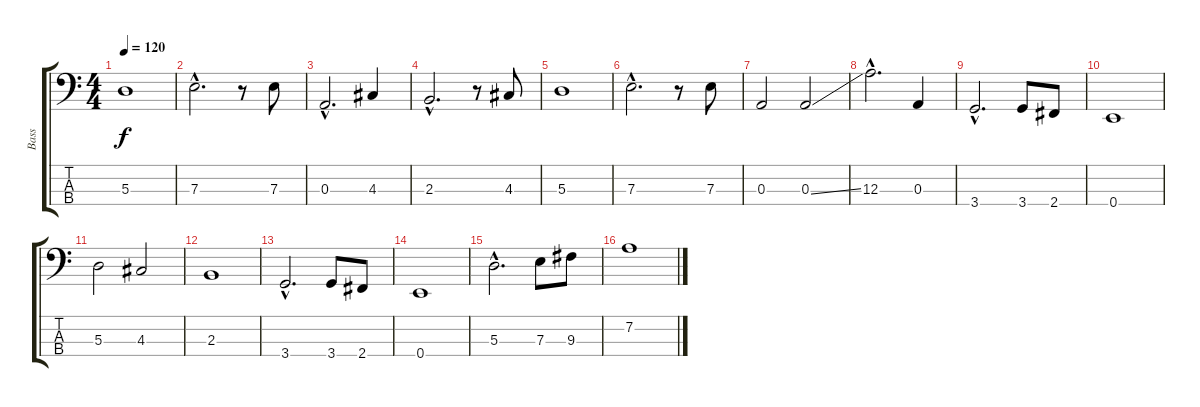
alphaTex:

\track ("Bass" "Bass") {instrument electricbasspick}
\staff {score tabs}
\tuning (G2 D2 A1 E1) {hide}
\ts (4 4)
\tempo 120
\clef f4
\ks c
5.3.1{dy f} |
7.3{hac}.2{d} r.8 7.3.8 |
0.3{hac}.2{d} 4.3.4 |
2.3{hac}.2{d} r.8 4.3.8 |
5.3.1 |
7.3{hac}.2{d} r.8 7.3.8 |
0.3.2 0.3{ss}.2 |
12.3{hac}.2{d} 0.3.4 |
3.4{hac}.2{d} 3.4.8 2.4.8 |
0.4.1 |
5.3.2 4.3.2 |
2.3.1 |
3.4{hac}.2{d} 3.4.8 2.4.8 |
0.4.1 |
5.3{hac}.2{d} 7.3.8 9.3.8 |
7.2.1
